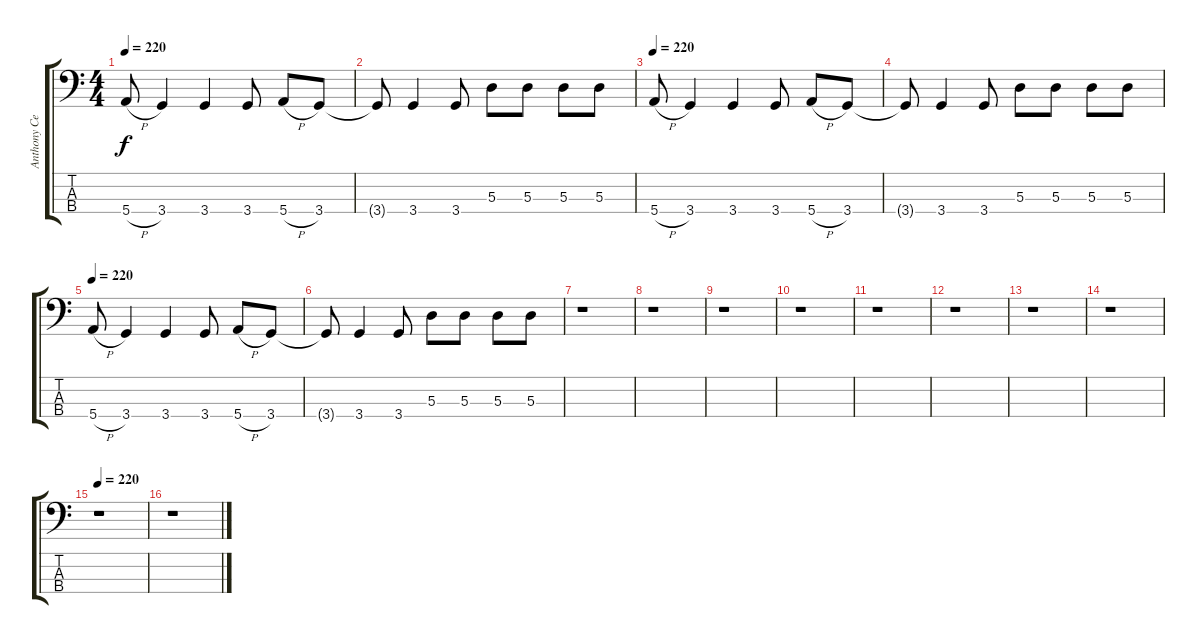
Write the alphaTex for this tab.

\track ("Anthony Celestino" "Anthony Ce") {instrument electricbassfinger}
\staff {score tabs}
\tuning (G2 D2 A1 E1) {hide}
\ts (4 4)
\tempo 220
\clef f4
\ks c
5.4{h}.8{dy f} 3.4.4 3.4.4 3.4.8 5.4{h}.8 3.4.8 |
3.4{t}.8 3.4.4 3.4.8 5.3.8 5.3.8 5.3.8 5.3.8 |
\tempo 220
5.4{h}.8 3.4.4 3.4.4 3.4.8 5.4{h}.8 3.4.8 |
3.4{t}.8 3.4.4 3.4.8 5.3.8 5.3.8 5.3.8 5.3.8 |
\tempo 220
5.4{h}.8 3.4.4 3.4.4 3.4.8 5.4{h}.8 3.4.8 |
3.4{t}.8 3.4.4 3.4.8 5.3.8 5.3.8 5.3.8 5.3.8 |
r.1 |
r.1 |
r.1 |
r.1 |
r.1 |
r.1 |
r.1 |
r.1 |
\tempo 220
r.1 |
r.1
